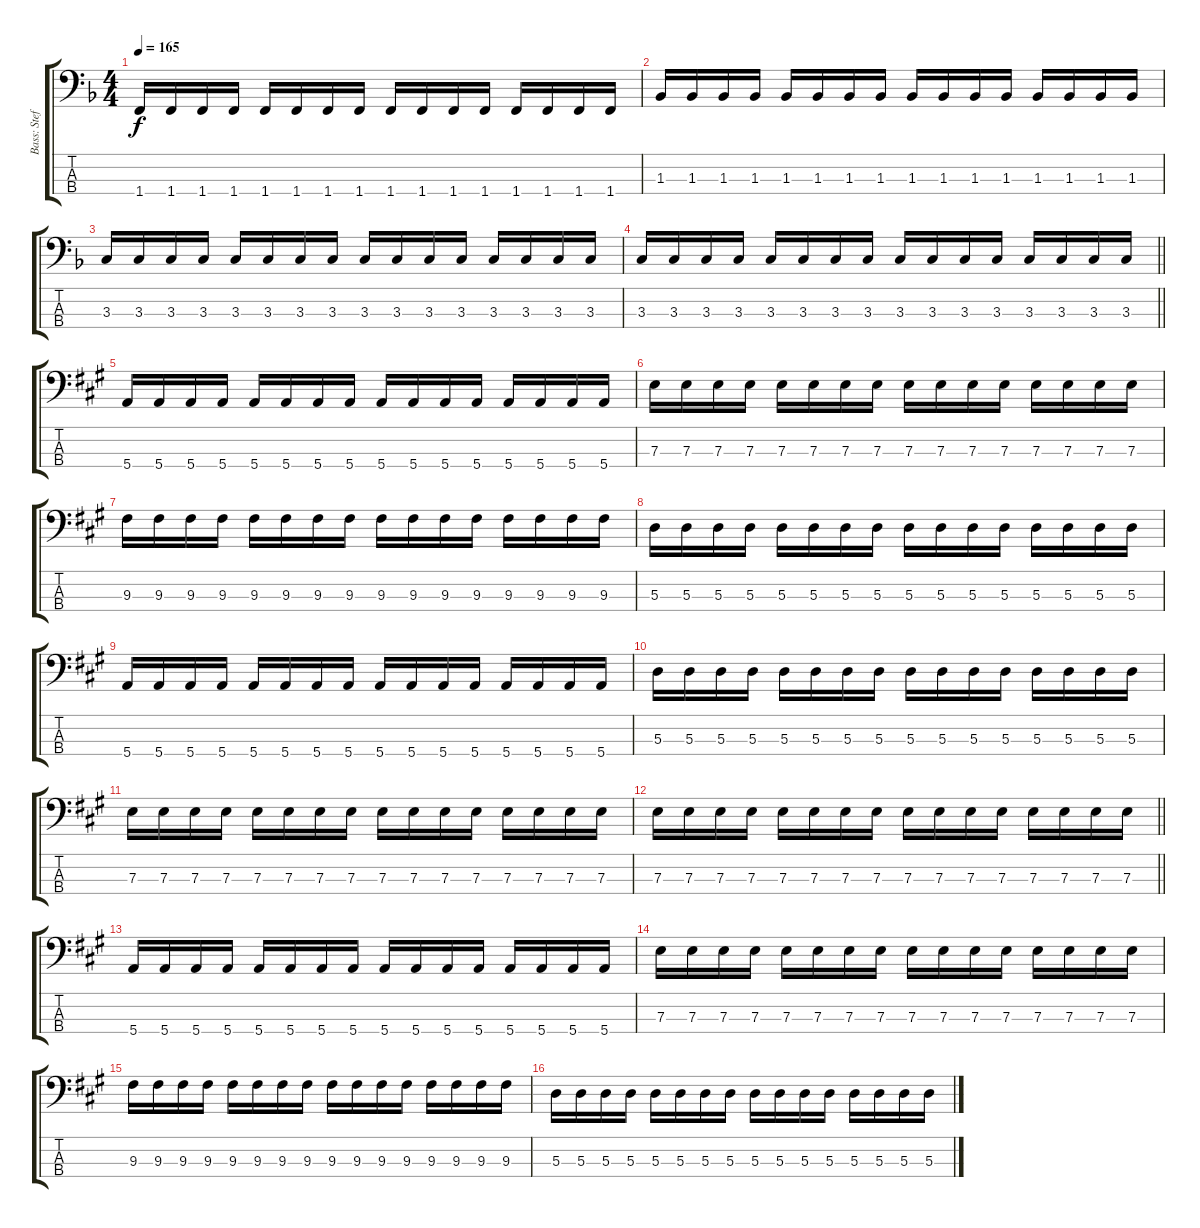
\track ("Bass: Stefan Gimpl" "Bass: Stef") {instrument electricbassfinger}
\staff {score tabs}
\tuning (G2 D2 A1 E1) {hide}
\ts (4 4)
\tempo 165
\clef f4
\ks dminor
1.4.16{dy f} 1.4.16 1.4.16 1.4.16 1.4.16 1.4.16 1.4.16 1.4.16 1.4.16 1.4.16 1.4.16 1.4.16 1.4.16 1.4.16 1.4.16 1.4.16 |
1.3.16 1.3.16 1.3.16 1.3.16 1.3.16 1.3.16 1.3.16 1.3.16 1.3.16 1.3.16 1.3.16 1.3.16 1.3.16 1.3.16 1.3.16 1.3.16 |
3.3.16 3.3.16 3.3.16 3.3.16 3.3.16 3.3.16 3.3.16 3.3.16 3.3.16 3.3.16 3.3.16 3.3.16 3.3.16 3.3.16 3.3.16 3.3.16 |
\barLineRight lightlight
3.3.16 3.3.16 3.3.16 3.3.16 3.3.16 3.3.16 3.3.16 3.3.16 3.3.16 3.3.16 3.3.16 3.3.16 3.3.16 3.3.16 3.3.16 3.3.16 |
\ks a
5.4.16 5.4.16 5.4.16 5.4.16 5.4.16 5.4.16 5.4.16 5.4.16 5.4.16 5.4.16 5.4.16 5.4.16 5.4.16 5.4.16 5.4.16 5.4.16 |
7.3.16 7.3.16 7.3.16 7.3.16 7.3.16 7.3.16 7.3.16 7.3.16 7.3.16 7.3.16 7.3.16 7.3.16 7.3.16 7.3.16 7.3.16 7.3.16 |
9.3.16 9.3.16 9.3.16 9.3.16 9.3.16 9.3.16 9.3.16 9.3.16 9.3.16 9.3.16 9.3.16 9.3.16 9.3.16 9.3.16 9.3.16 9.3.16 |
5.3.16 5.3.16 5.3.16 5.3.16 5.3.16 5.3.16 5.3.16 5.3.16 5.3.16 5.3.16 5.3.16 5.3.16 5.3.16 5.3.16 5.3.16 5.3.16 |
5.4.16 5.4.16 5.4.16 5.4.16 5.4.16 5.4.16 5.4.16 5.4.16 5.4.16 5.4.16 5.4.16 5.4.16 5.4.16 5.4.16 5.4.16 5.4.16 |
5.3.16 5.3.16 5.3.16 5.3.16 5.3.16 5.3.16 5.3.16 5.3.16 5.3.16 5.3.16 5.3.16 5.3.16 5.3.16 5.3.16 5.3.16 5.3.16 |
7.3.16 7.3.16 7.3.16 7.3.16 7.3.16 7.3.16 7.3.16 7.3.16 7.3.16 7.3.16 7.3.16 7.3.16 7.3.16 7.3.16 7.3.16 7.3.16 |
\barLineRight lightlight
7.3.16 7.3.16 7.3.16 7.3.16 7.3.16 7.3.16 7.3.16 7.3.16 7.3.16 7.3.16 7.3.16 7.3.16 7.3.16 7.3.16 7.3.16 7.3.16 |
5.4.16 5.4.16 5.4.16 5.4.16 5.4.16 5.4.16 5.4.16 5.4.16 5.4.16 5.4.16 5.4.16 5.4.16 5.4.16 5.4.16 5.4.16 5.4.16 |
7.3.16 7.3.16 7.3.16 7.3.16 7.3.16 7.3.16 7.3.16 7.3.16 7.3.16 7.3.16 7.3.16 7.3.16 7.3.16 7.3.16 7.3.16 7.3.16 |
9.3.16 9.3.16 9.3.16 9.3.16 9.3.16 9.3.16 9.3.16 9.3.16 9.3.16 9.3.16 9.3.16 9.3.16 9.3.16 9.3.16 9.3.16 9.3.16 |
5.3.16 5.3.16 5.3.16 5.3.16 5.3.16 5.3.16 5.3.16 5.3.16 5.3.16 5.3.16 5.3.16 5.3.16 5.3.16 5.3.16 5.3.16 5.3.16
